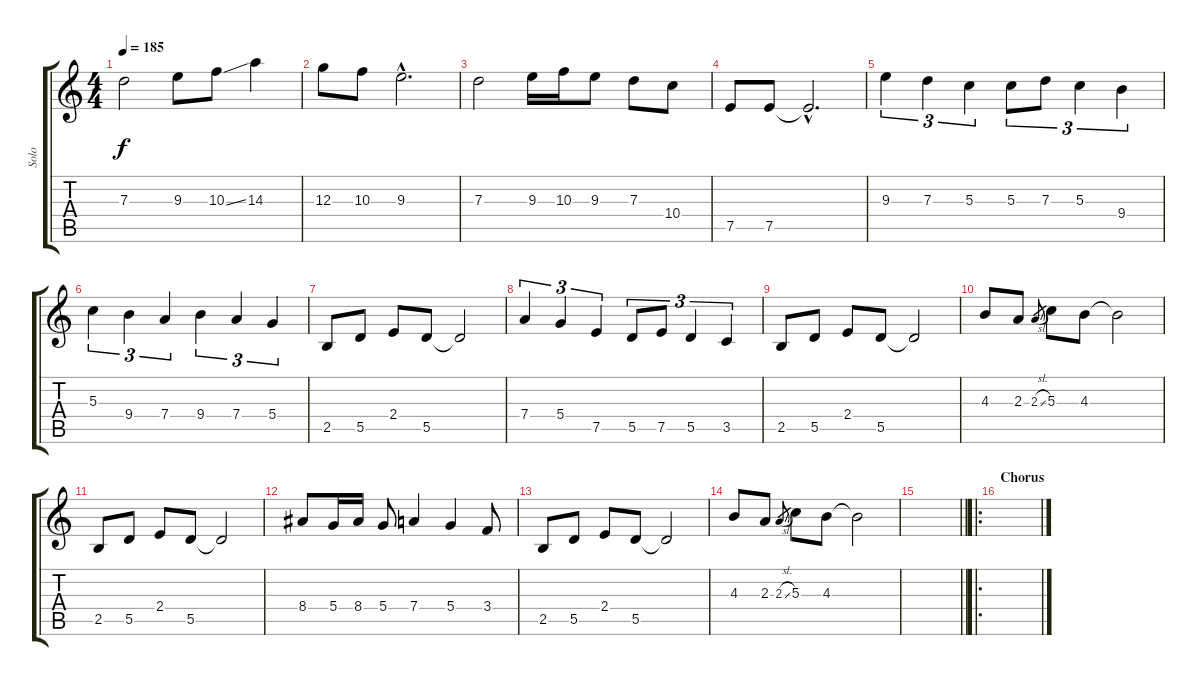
\track ("Solo" "Solo") {instrument overdrivenguitar}
\staff {score tabs}
\tuning (E4 B3 G3 D3 A2 D2) {hide}
\ts (4 4)
\tempo 185
\clef g2
\ks c
7.3.2{dy f} 9.3.8 10.3{ss}.8 14.3.4 |
12.3.8 10.3.8 9.3{hac}.2{d} |
7.3.2{instrument acousticguitarsteel} 9.3.16 10.3.16 9.3.8 7.3.8 10.4.8 |
7.5.8 7.5.8 7.5{hac t}.2{d} |
9.3.4{tu (3 2)} 7.3.4{tu (3 2)} 5.3.4{tu (3 2)} 5.3.8{tu (3 2)} 7.3.8{tu (3 2)} 5.3.4{tu (3 2)} 9.4.4{tu (3 2)} |
5.3.4{tu (3 2)} 9.4.4{tu (3 2)} 7.4.4{tu (3 2)} 9.4.4{tu (3 2)} 7.4.4{tu (3 2)} 5.4.4{tu (3 2)} |
2.5.8 5.5.8 2.4.8 5.5.8 5.5{t}.2 |
7.4.4{tu (3 2)} 5.4.4{tu (3 2)} 7.5.4{tu (3 2)} 5.5.8{tu (3 2)} 7.5.8{tu (3 2)} 5.5.4{tu (3 2)} 3.5.4{tu (3 2)} |
2.5.8 5.5.8 2.4.8 5.5.8 5.5{t}.2 |
4.3.8 2.3.8 2.3{sl}.8{gr} 5.3.8 4.3.8 4.3{t}.2 |
2.5.8 5.5.8 2.4.8 5.5.8 5.5{t}.2 |
8.4.8 5.4.16 8.4.16 5.4.8 7.4.4 5.4.4 3.4.8 |
2.5.8 5.5.8 2.4.8 5.5.8 5.5{t}.2 |
4.3.8 2.3.8 2.3{sl}.8{gr} 5.3.8 4.3.8 4.3{t}.2 |
\barLineRight lightlight
|
\ro
\section ("" "Chorus")
